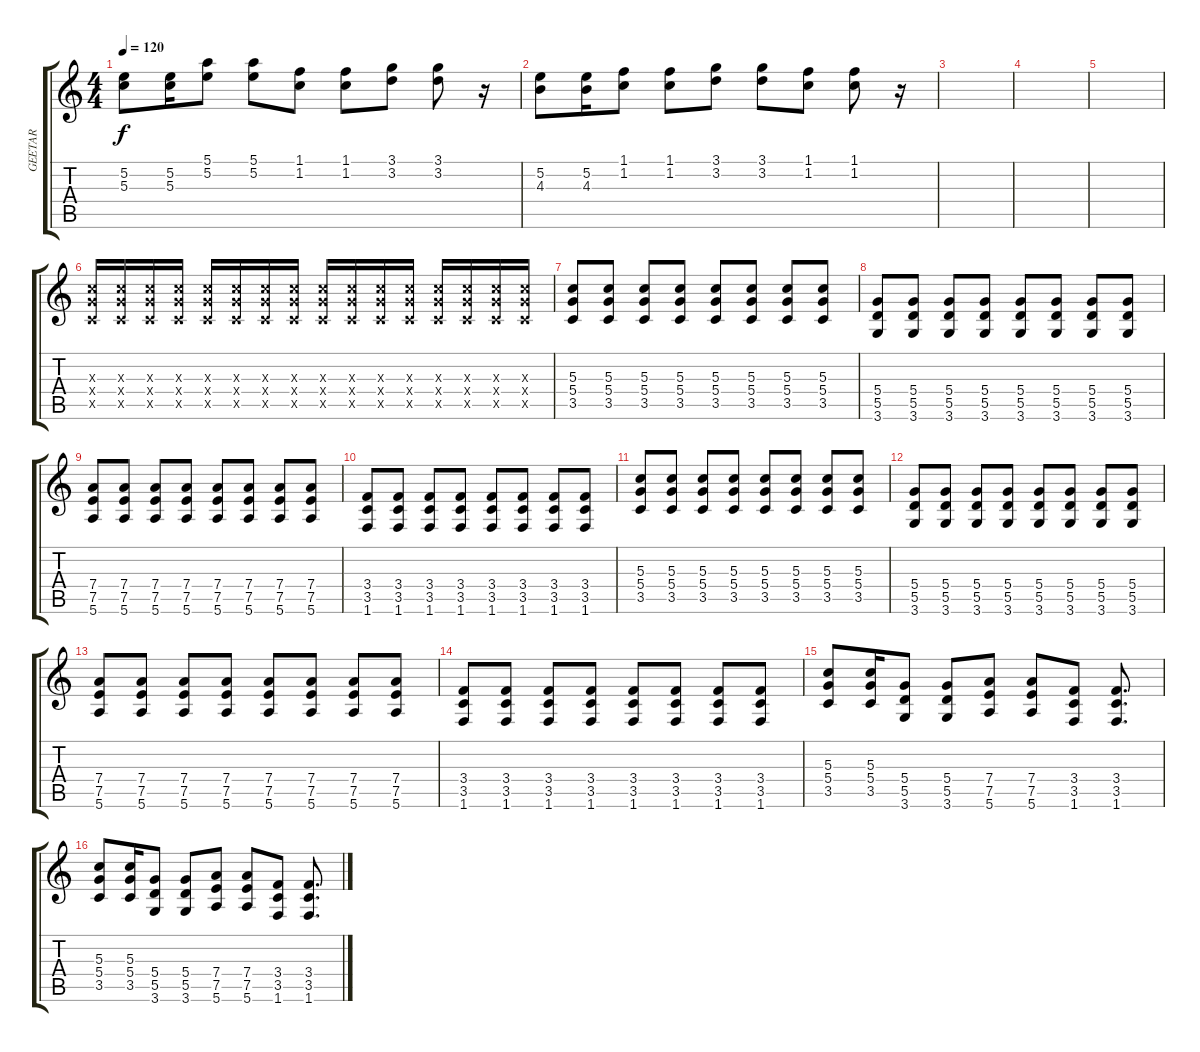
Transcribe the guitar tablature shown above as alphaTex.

\track ("GEETAR" "GEETAR") {instrument distortionguitar}
\staff {score tabs}
\tuning (E4 B3 G3 D3 A2 E2) {hide}
\ts (4 4)
\tempo 120
\clef g2
\ks c
(5.2 5.3).8{dy f} (5.2 5.3).16 (5.1 5.2).8 (5.1 5.2).8 (1.1 1.2).8 (1.1 1.2).8 (3.1 3.2).8 (3.1 3.2).8 r.16 |
(5.2 4.3).8 (5.2 4.3).16 (1.1 1.2).8 (1.1 1.2).8 (3.1 3.2).8 (3.1 3.2).8 (1.1 1.2).8 (1.1 1.2).8 r.16 |
|
|
|
(5.3{x} 5.4{x} 3.5{x}).16 (5.3{x} 5.4{x} 3.5{x}).16 (5.3{x} 5.4{x} 3.5{x}).16 (5.3{x} 5.4{x} 3.5{x}).16 (5.3{x} 5.4{x} 3.5{x}).16 (5.3{x} 5.4{x} 3.5{x}).16 (5.3{x} 5.4{x} 3.5{x}).16 (5.3{x} 5.4{x} 3.5{x}).16 (5.3{x} 5.4{x} 3.5{x}).16 (5.3{x} 5.4{x} 3.5{x}).16 (5.3{x} 5.4{x} 3.5{x}).16 (5.3{x} 5.4{x} 3.5{x}).16 (5.3{x} 5.4{x} 3.5{x}).16 (5.3{x} 5.4{x} 3.5{x}).16 (5.3{x} 5.4{x} 3.5{x}).16 (5.3{x} 5.4{x} 3.5{x}).16 |
(5.3 5.4 3.5).8 (5.3 5.4 3.5).8 (5.3 5.4 3.5).8 (5.3 5.4 3.5).8 (5.3 5.4 3.5).8 (5.3 5.4 3.5).8 (5.3 5.4 3.5).8 (5.3 5.4 3.5).8 |
(5.4 5.5 3.6).8 (5.4 5.5 3.6).8 (5.4 5.5 3.6).8 (5.4 5.5 3.6).8 (5.4 5.5 3.6).8 (5.4 5.5 3.6).8 (5.4 5.5 3.6).8 (5.4 5.5 3.6).8 |
(7.4 7.5 5.6).8 (7.4 7.5 5.6).8 (7.4 7.5 5.6).8 (7.4 7.5 5.6).8 (7.4 7.5 5.6).8 (7.4 7.5 5.6).8 (7.4 7.5 5.6).8 (7.4 7.5 5.6).8 |
(3.4 3.5 1.6).8 (3.4 3.5 1.6).8 (3.4 3.5 1.6).8 (3.4 3.5 1.6).8 (3.4 3.5 1.6).8 (3.4 3.5 1.6).8 (3.4 3.5 1.6).8 (3.4 3.5 1.6).8 |
(5.3 5.4 3.5).8 (5.3 5.4 3.5).8 (5.3 5.4 3.5).8 (5.3 5.4 3.5).8 (5.3 5.4 3.5).8 (5.3 5.4 3.5).8 (5.3 5.4 3.5).8 (5.3 5.4 3.5).8 |
(5.4 5.5 3.6).8 (5.4 5.5 3.6).8 (5.4 5.5 3.6).8 (5.4 5.5 3.6).8 (5.4 5.5 3.6).8 (5.4 5.5 3.6).8 (5.4 5.5 3.6).8 (5.4 5.5 3.6).8 |
(7.4 7.5 5.6).8 (7.4 7.5 5.6).8 (7.4 7.5 5.6).8 (7.4 7.5 5.6).8 (7.4 7.5 5.6).8 (7.4 7.5 5.6).8 (7.4 7.5 5.6).8 (7.4 7.5 5.6).8 |
(3.4 3.5 1.6).8 (3.4 3.5 1.6).8 (3.4 3.5 1.6).8 (3.4 3.5 1.6).8 (3.4 3.5 1.6).8 (3.4 3.5 1.6).8 (3.4 3.5 1.6).8 (3.4 3.5 1.6).8 |
(5.3 5.4 3.5).8 (5.3 5.4 3.5).16 (5.4 5.5 3.6).8 (5.4 5.5 3.6).8 (7.4 7.5 5.6).8 (7.4 7.5 5.6).8 (3.4 3.5 1.6).8 (3.4 3.5 1.6).8{d} |
(5.3 5.4 3.5).8 (5.3 5.4 3.5).16 (5.4 5.5 3.6).8 (5.4 5.5 3.6).8 (7.4 7.5 5.6).8 (7.4 7.5 5.6).8 (3.4 3.5 1.6).8 (3.4 3.5 1.6).8{d}
